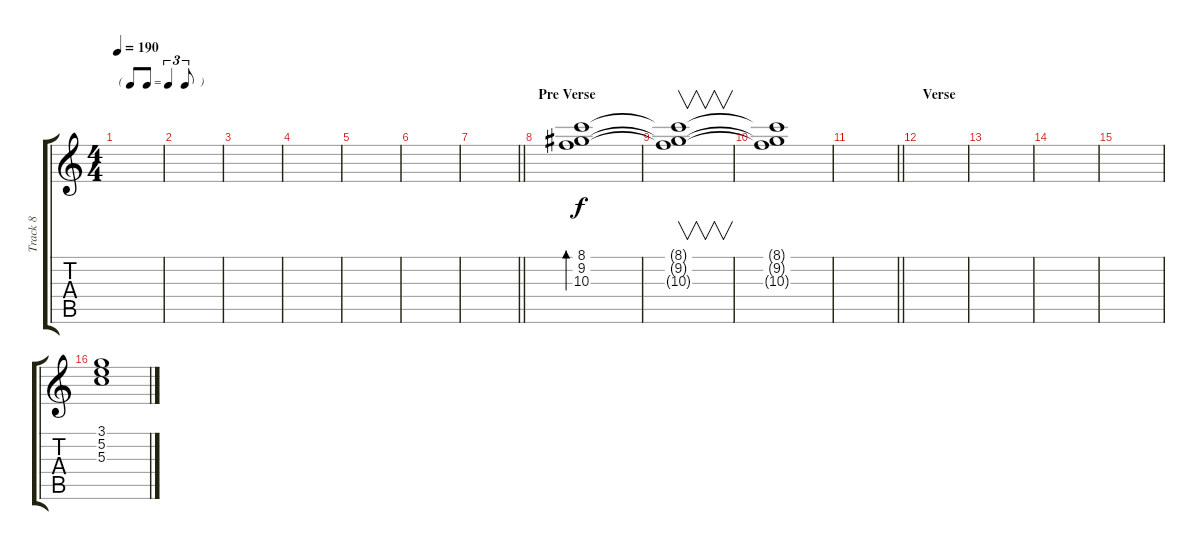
\track ("Track 8" "Track 8") {instrument distortionguitar}
\staff {score tabs}
\tuning (E4 B3 G3 D3 A2 E2) {hide}
\ts (4 4)
\tf triplet8th
\tempo 190
\clef g2
\ks c
|
|
|
|
|
|
\barLineRight lightlight
|
\section ("" "Pre Verse")
(8.1 9.2 10.3).1{bd 480} |
(8.1{t} 9.2{t} 10.3{t}).1{v} |
(8.1{t} 9.2{t} 10.3{t}).1 |
\barLineRight lightlight
|
\section ("" "Verse")
|
|
|
|
(3.1 5.2 5.3).1
